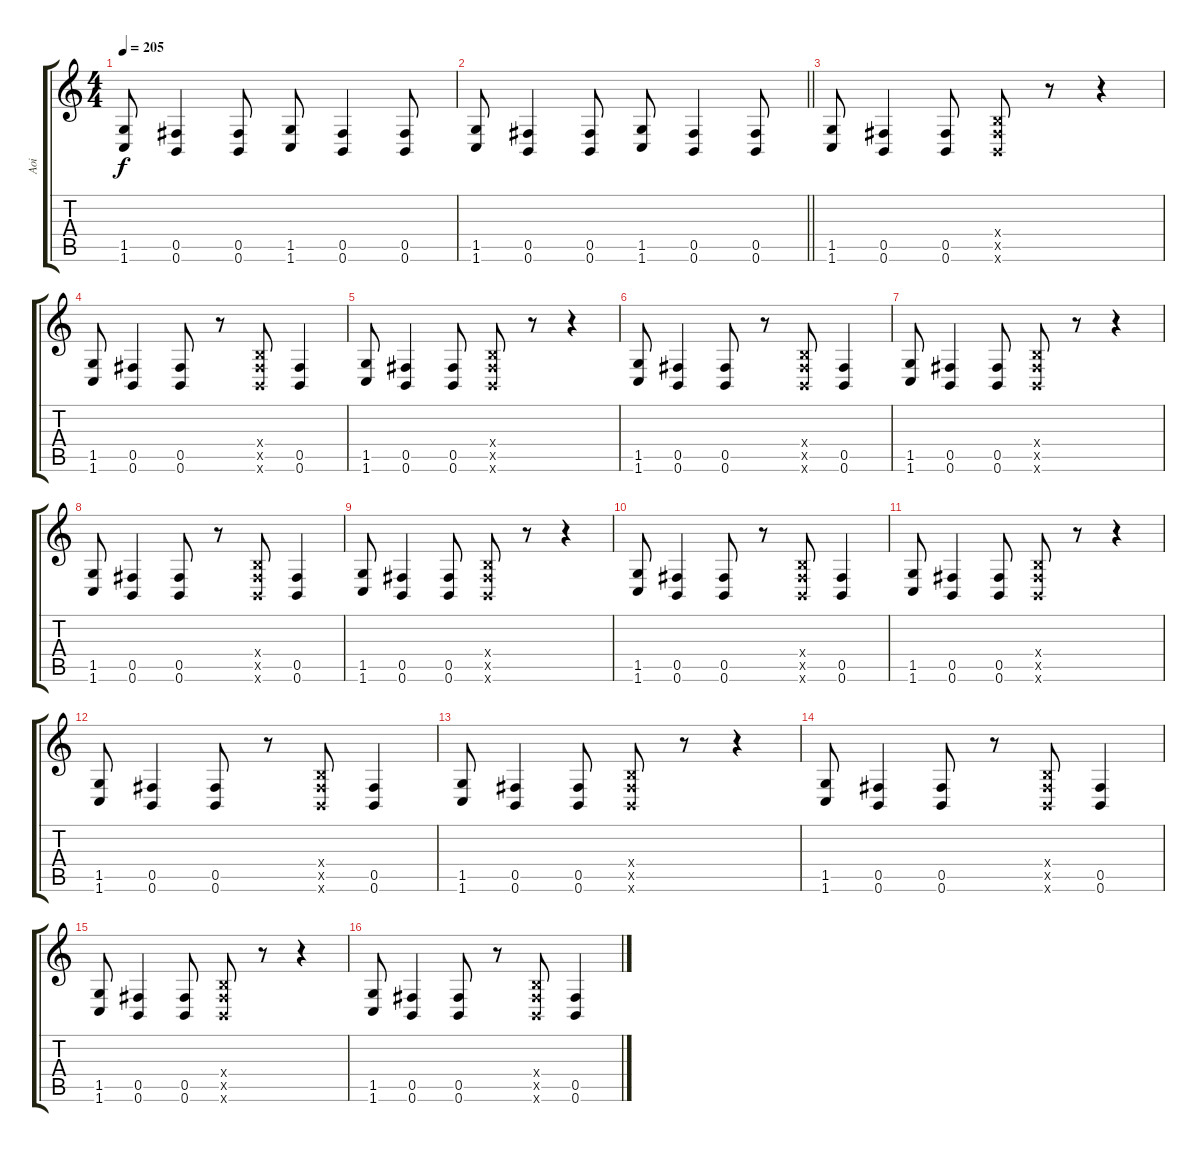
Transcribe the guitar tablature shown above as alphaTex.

\track ("Aoi" "Aoi") {instrument distortionguitar}
\staff {score tabs}
\tuning (Db4 Ab3 E3 B2 Gb2 B1) {hide}
\ts (4 4)
\tempo 205
\clef g2
\ks c
(1.5 1.6).8{dy f} (0.5 0.6).4 (0.5 0.6).8 (1.5 1.6).8 (0.5 0.6).4 (0.5 0.6).8 |
\barLineRight lightlight
(1.5 1.6).8 (0.5 0.6).4 (0.5 0.6).8 (1.5 1.6).8 (0.5 0.6).4 (0.5 0.6).8 |
(1.5 1.6).8 (0.5 0.6).4 (0.5 0.6).8 (0.4{x} 0.5{x} 0.6{x}).8 r.8 r.4 |
(1.5 1.6).8 (0.5 0.6).4 (0.5 0.6).8 r.8 (0.4{x} 0.5{x} 0.6{x}).8 (0.5 0.6).4 |
(1.5 1.6).8 (0.5 0.6).4 (0.5 0.6).8 (0.4{x} 0.5{x} 0.6{x}).8 r.8 r.4 |
(1.5 1.6).8 (0.5 0.6).4 (0.5 0.6).8 r.8 (0.4{x} 0.5{x} 0.6{x}).8 (0.5 0.6).4 |
(1.5 1.6).8 (0.5 0.6).4 (0.5 0.6).8 (0.4{x} 0.5{x} 0.6{x}).8 r.8 r.4 |
(1.5 1.6).8 (0.5 0.6).4 (0.5 0.6).8 r.8 (0.4{x} 0.5{x} 0.6{x}).8 (0.5 0.6).4 |
(1.5 1.6).8 (0.5 0.6).4 (0.5 0.6).8 (0.4{x} 0.5{x} 0.6{x}).8 r.8 r.4 |
(1.5 1.6).8 (0.5 0.6).4 (0.5 0.6).8 r.8 (0.4{x} 0.5{x} 0.6{x}).8 (0.5 0.6).4 |
(1.5 1.6).8 (0.5 0.6).4 (0.5 0.6).8 (0.4{x} 0.5{x} 0.6{x}).8 r.8 r.4 |
(1.5 1.6).8 (0.5 0.6).4 (0.5 0.6).8 r.8 (0.4{x} 0.5{x} 0.6{x}).8 (0.5 0.6).4 |
(1.5 1.6).8 (0.5 0.6).4 (0.5 0.6).8 (0.4{x} 0.5{x} 0.6{x}).8 r.8 r.4 |
(1.5 1.6).8 (0.5 0.6).4 (0.5 0.6).8 r.8 (0.4{x} 0.5{x} 0.6{x}).8 (0.5 0.6).4 |
(1.5 1.6).8 (0.5 0.6).4 (0.5 0.6).8 (0.4{x} 0.5{x} 0.6{x}).8 r.8 r.4 |
(1.5 1.6).8 (0.5 0.6).4 (0.5 0.6).8 r.8 (0.4{x} 0.5{x} 0.6{x}).8 (0.5 0.6).4
